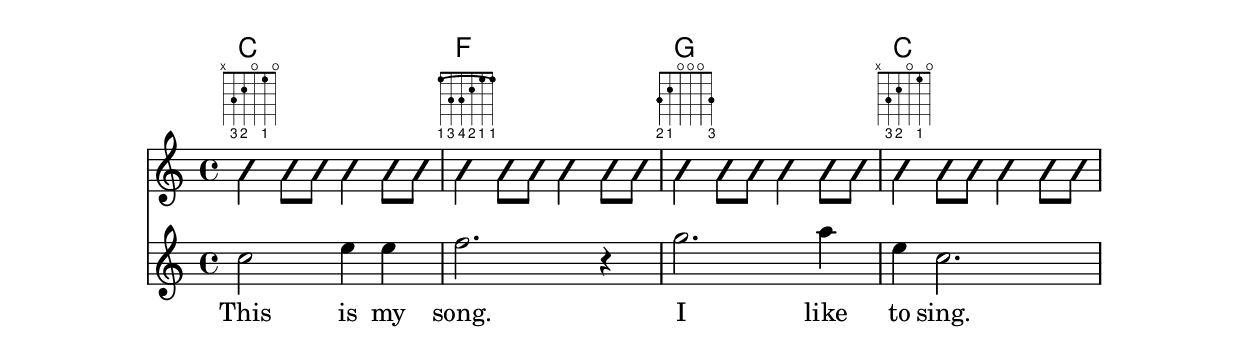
\version "2.12.0"

\header {
  lsrtags = "rhythms,fretted-strings"
  texidoc = "
For guitar music, it is possible to show strum rhythms, along
with melody notes, chord names, and fret diagrams.
"
  doctitle = "Guitar strum rhythms"
}

\include "predefined-guitar-fretboards.ly"
<<
  \new ChordNames {
    \chordmode {
      c1 f g c
    }
  }

  \new FretBoards {
    \chordmode {
      c1 f g c
    }
  }


  \new Voice \with {
    \consists Pitch_squash_engraver
  } \relative c'' {
    \improvisationOn
    c4 c8 c c4 c8 c
    f4 f8 f f4 f8 f
    g4 g8 g g4 g8 g
    c4 c8 c c4 c8 c
  }


  \new Voice = "melody" {
    \relative c'' {
      \improvisationOff
      c2 e4 e4
      f2. r4
      g2. a4
      e4 c2.
    }
  }

  \new Lyrics {
    \lyricsto "melody" {
      This is my song.
      I like to sing.
    }
  }
>>
